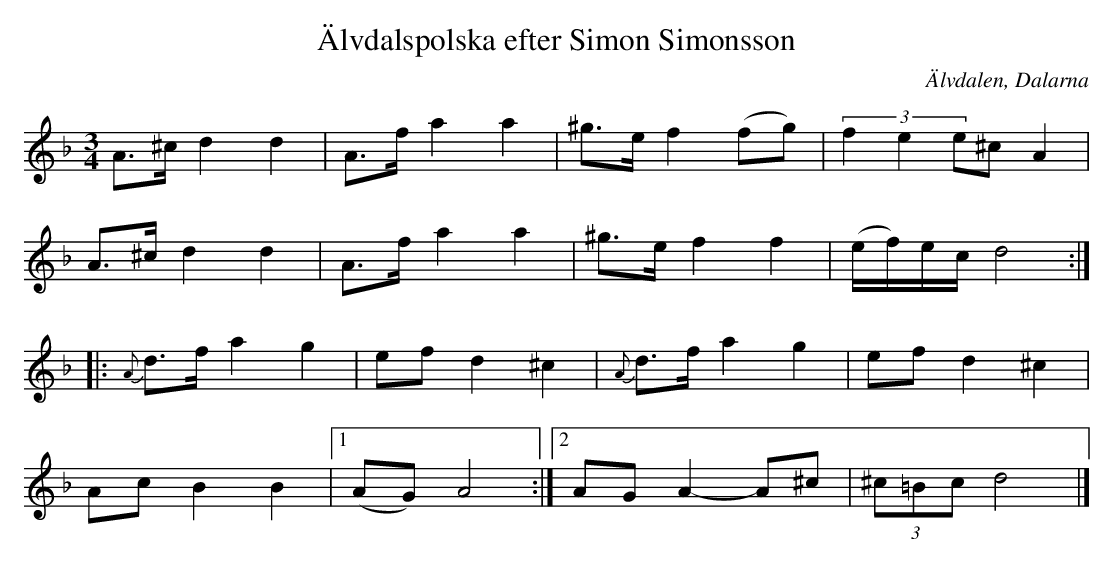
X:1
T:Älvdalspolska efter Simon Simonsson
M:3/4
L:1/8
O:Älvdalen, Dalarna
K:Dm
A>^cd2 d2 | A>fa2 a2 | ^g>ef2 (fg) | (3f2 e2 e^cA2 |
A>^cd2 d2 | A>fa2 a2 | ^g>ef2 f2 | (e/f/)e/c/ d4 :|
|: {A}d>fa2 g2 | efd2 ^c2 | {A}d>fa2 g2 | efd2 ^c2 |
AcB2 B2 |1 (AG)A4 :|2 AG A2- A^c | (3^c=Bc d4 |]
